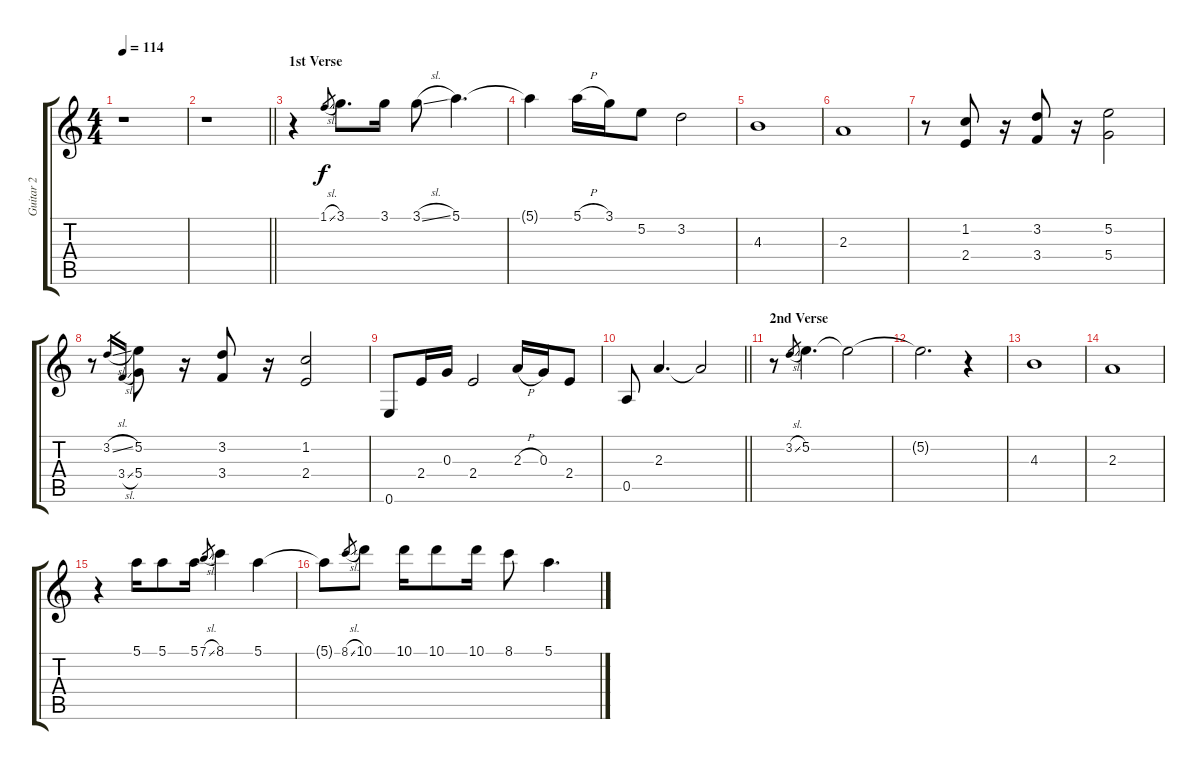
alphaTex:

\track ("Guitar 2" "Guitar 2") {instrument acousticguitarsteel}
\staff {score tabs}
\tuning (E4 B3 G3 D3 A2 E2) {hide}
\ts (4 4)
\tempo 114
\clef g2
\ks c
r.1{dy f instrument acousticguitarsteel} |
\barLineRight lightlight
r.1 |
\section ("" "1st Verse")
r.4 1.1{sl}.8{gr} 3.1.8{d} 3.1.16 3.1{sl}.8 5.1.4{d} |
5.1{t}.4 5.1{h}.16 3.1.16 5.2.8 3.2.2 |
4.3.1 |
2.3.1 |
r.8 (1.2 2.4).8 r.16 (3.2 3.4).8 r.16 (5.2 5.4).2 |
r.8 3.2{sl}.16{gr} 3.4{sl}.16{gr} (5.2 5.4).8 r.16 (3.2 3.4).8 r.16 (1.2 2.4).2 |
0.6.8 2.4.16 0.3.16 2.4.2 2.3{h}.16 0.3.16 2.4.8 |
\barLineRight lightlight
0.5.8 2.3.4{d} 2.3{t}.2 |
\section ("" "2nd Verse")
r.8 3.2{sl}.8{gr} 5.2.4{d} 5.2{t}.2 |
5.2{t}.2{d} r.4 |
4.3.1 |
2.3.1 |
r.4 5.1.16 5.1.8 5.1.16 7.1{sl}.8{gr} 8.1.4 5.1.4 |
5.1{t}.8 8.1{sl}.8{gr} 10.1.8 10.1.16 10.1.8 10.1.16 8.1.8 5.1.4{d}
